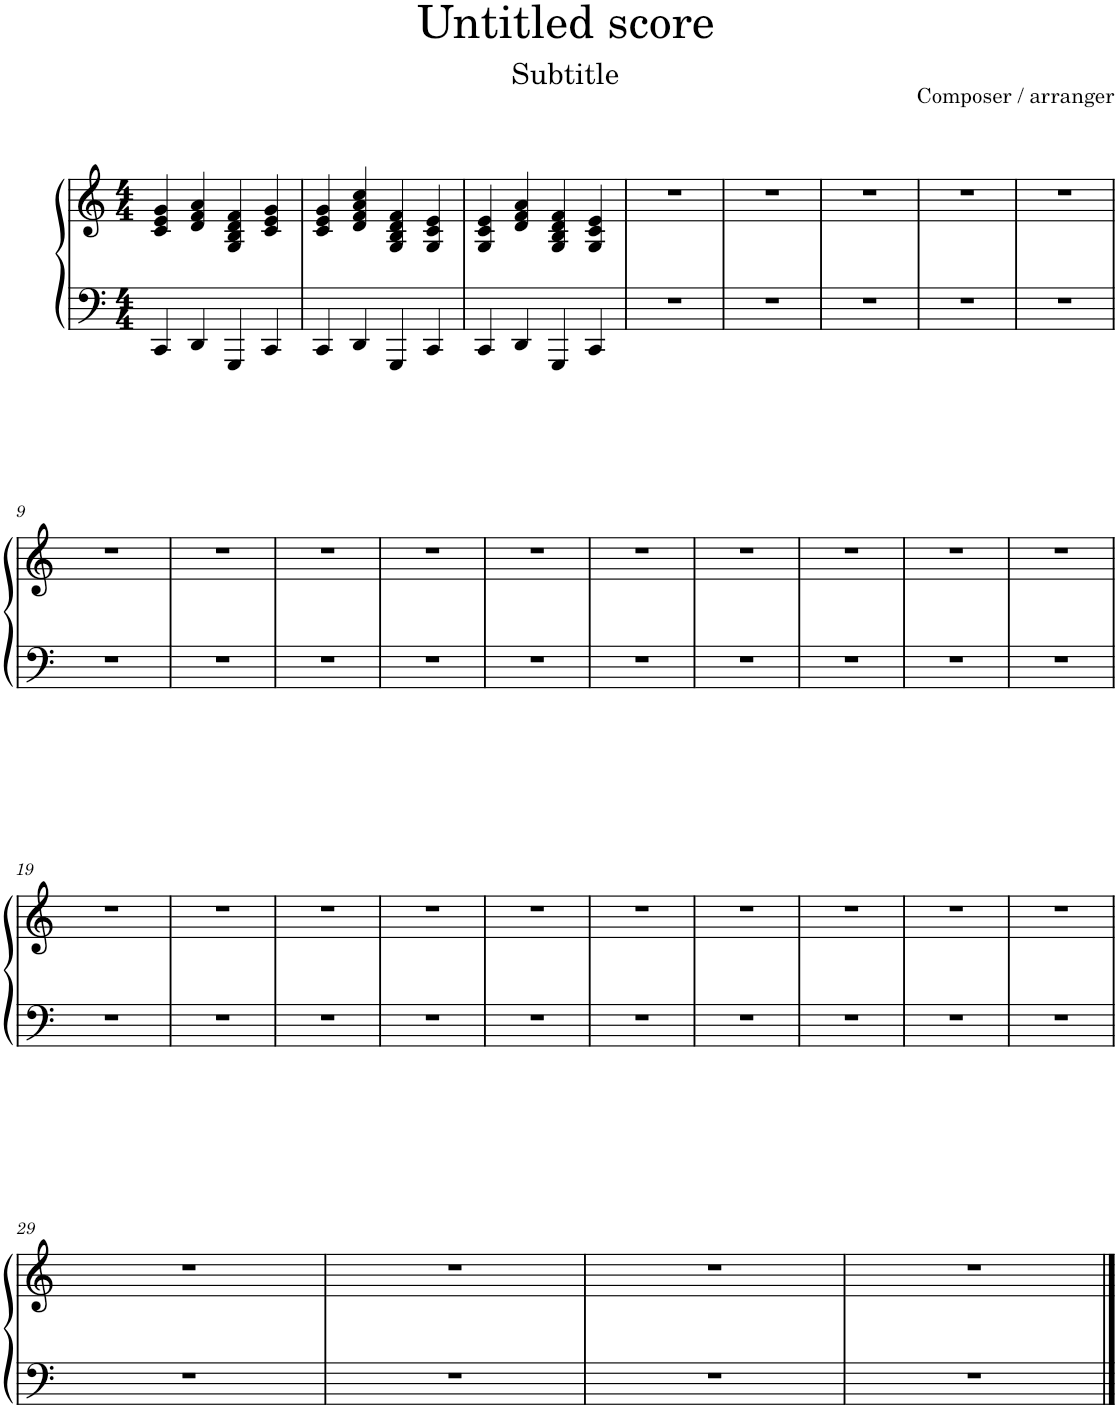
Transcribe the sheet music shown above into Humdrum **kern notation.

**kern	**kern
*part1	*part1
*staff2	*staff1
*I"Piano	*
*I'Pno.	*
*clefF4	*clefG2
*k[]	*k[]
*M4/4	*M4/4
=1	=1
4CC/	4c/ 4e/ 4g/
4DD/	4d/ 4f/ 4a/
4GGG/	4G/ 4B/ 4d/ 4f/
4CC/	4c/ 4e/ 4g/
=2	=2
4CC/	4c/ 4e/ 4g/
4DD/	4d/ 4f/ 4a/ 4cc/
4GGG/	4G/ 4B/ 4d/ 4f/
4CC/	4G/ 4c/ 4e/
=3	=3
4CC/	4G/ 4c/ 4e/
4DD/	4d/ 4f/ 4a/
4GGG/	4G/ 4B/ 4d/ 4f/
4CC/	4G/ 4c/ 4e/
=4	=4
1r	1r
=5	=5
1r	1r
=6	=6
1r	1r
=7	=7
1r	1r
=8	=8
1r	1r
!!LO:LB:g=z
=9	=9
1r	1r
=10	=10
1r	1r
=11	=11
1r	1r
=12	=12
1r	1r
=13	=13
1r	1r
=14	=14
1r	1r
=15	=15
1r	1r
=16	=16
1r	1r
=17	=17
1r	1r
=18	=18
1r	1r
!!LO:LB:g=z
=19	=19
1r	1r
=20	=20
1r	1r
=21	=21
1r	1r
=22	=22
1r	1r
=23	=23
1r	1r
=24	=24
1r	1r
=25	=25
1r	1r
=26	=26
1r	1r
=27	=27
1r	1r
=28	=28
1r	1r
!!LO:LB:g=z
=29	=29
1r	1r
=30	=30
1r	1r
=31	=31
1r	1r
=32	=32
1r	1r
==	==
*-	*-
